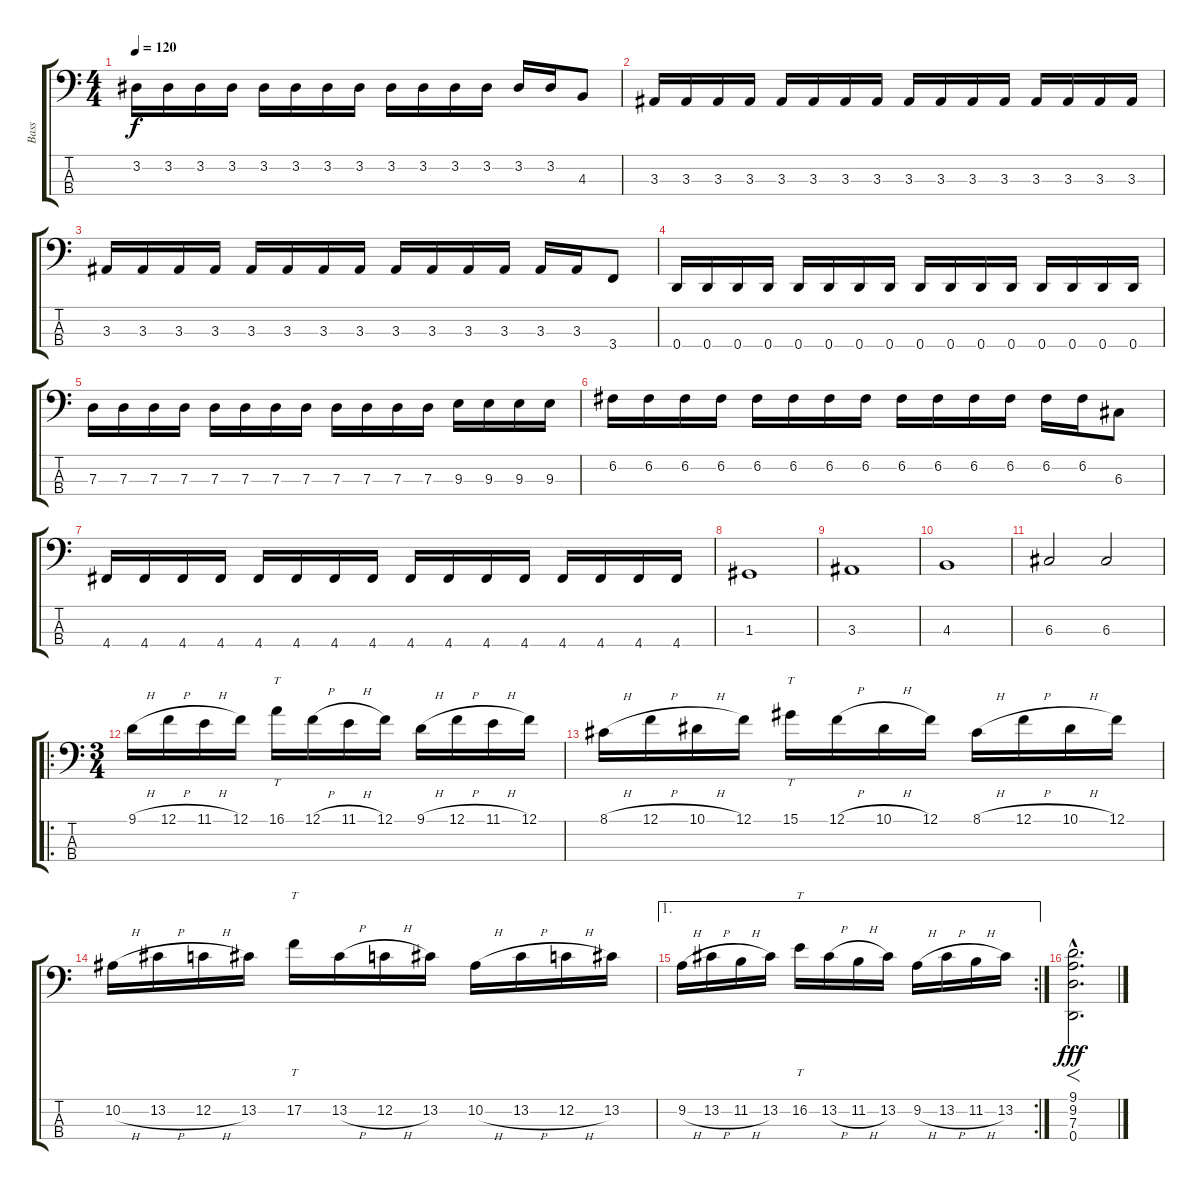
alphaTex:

\track ("Bass" "Bass") {instrument electricbassfinger}
\staff {score tabs}
\tuning (F2 C2 G1 D1) {hide}
\ts (4 4)
\tempo 120
\clef f4
\ks c
3.2.16{dy f} 3.2.16 3.2.16 3.2.16 3.2.16 3.2.16 3.2.16 3.2.16 3.2.16 3.2.16 3.2.16 3.2.16 3.2.16 3.2.16 4.3.8 |
3.3.16 3.3.16 3.3.16 3.3.16 3.3.16 3.3.16 3.3.16 3.3.16 3.3.16 3.3.16 3.3.16 3.3.16 3.3.16 3.3.16 3.3.16 3.3.16 |
3.3.16 3.3.16 3.3.16 3.3.16 3.3.16 3.3.16 3.3.16 3.3.16 3.3.16 3.3.16 3.3.16 3.3.16 3.3.16 3.3.16 3.4.8 |
0.4.16 0.4.16 0.4.16 0.4.16 0.4.16 0.4.16 0.4.16 0.4.16 0.4.16 0.4.16 0.4.16 0.4.16 0.4.16 0.4.16 0.4.16 0.4.16 |
7.3.16 7.3.16 7.3.16 7.3.16 7.3.16 7.3.16 7.3.16 7.3.16 7.3.16 7.3.16 7.3.16 7.3.16 9.3.16 9.3.16 9.3.16 9.3.16 |
6.2.16 6.2.16 6.2.16 6.2.16 6.2.16 6.2.16 6.2.16 6.2.16 6.2.16 6.2.16 6.2.16 6.2.16 6.2.16 6.2.16 6.3.8 |
4.4.16 4.4.16 4.4.16 4.4.16 4.4.16 4.4.16 4.4.16 4.4.16 4.4.16 4.4.16 4.4.16 4.4.16 4.4.16 4.4.16 4.4.16 4.4.16 |
1.3.1 |
3.3.1 |
4.3.1 |
6.3.2 6.3.2 |
\ro
\ts (3 4)
9.1{h}.16 12.1{h}.16 11.1{h}.16 12.1.16 16.1.16{tt} 12.1{h}.16 11.1{h}.16 12.1.16 9.1{h}.16 12.1{h}.16 11.1{h}.16 12.1.16 |
8.1{h}.16 12.1{h}.16 10.1{h}.16 12.1.16 15.1.16{tt} 12.1{h}.16 10.1{h}.16 12.1.16 8.1{h}.16 12.1{h}.16 10.1{h}.16 12.1.16 |
10.2{h}.16 13.2{h}.16 12.2{h}.16 13.2.16 17.2.16{tt} 13.2{h}.16 12.2{h}.16 13.2.16 10.2{h}.16 13.2{h}.16 12.2{h}.16 13.2.16 |
\ae 1
\rc 2
9.2{h}.16 13.2{h}.16 11.2{h}.16 13.2.16 16.2.16{tt} 13.2{h}.16 11.2{h}.16 13.2.16 9.2{h}.16 13.2{h}.16 11.2{h}.16 13.2.16 |
(9.1{hac} 9.2{hac} 7.3{hac} 0.4{hac}).2{f d dy fff}
